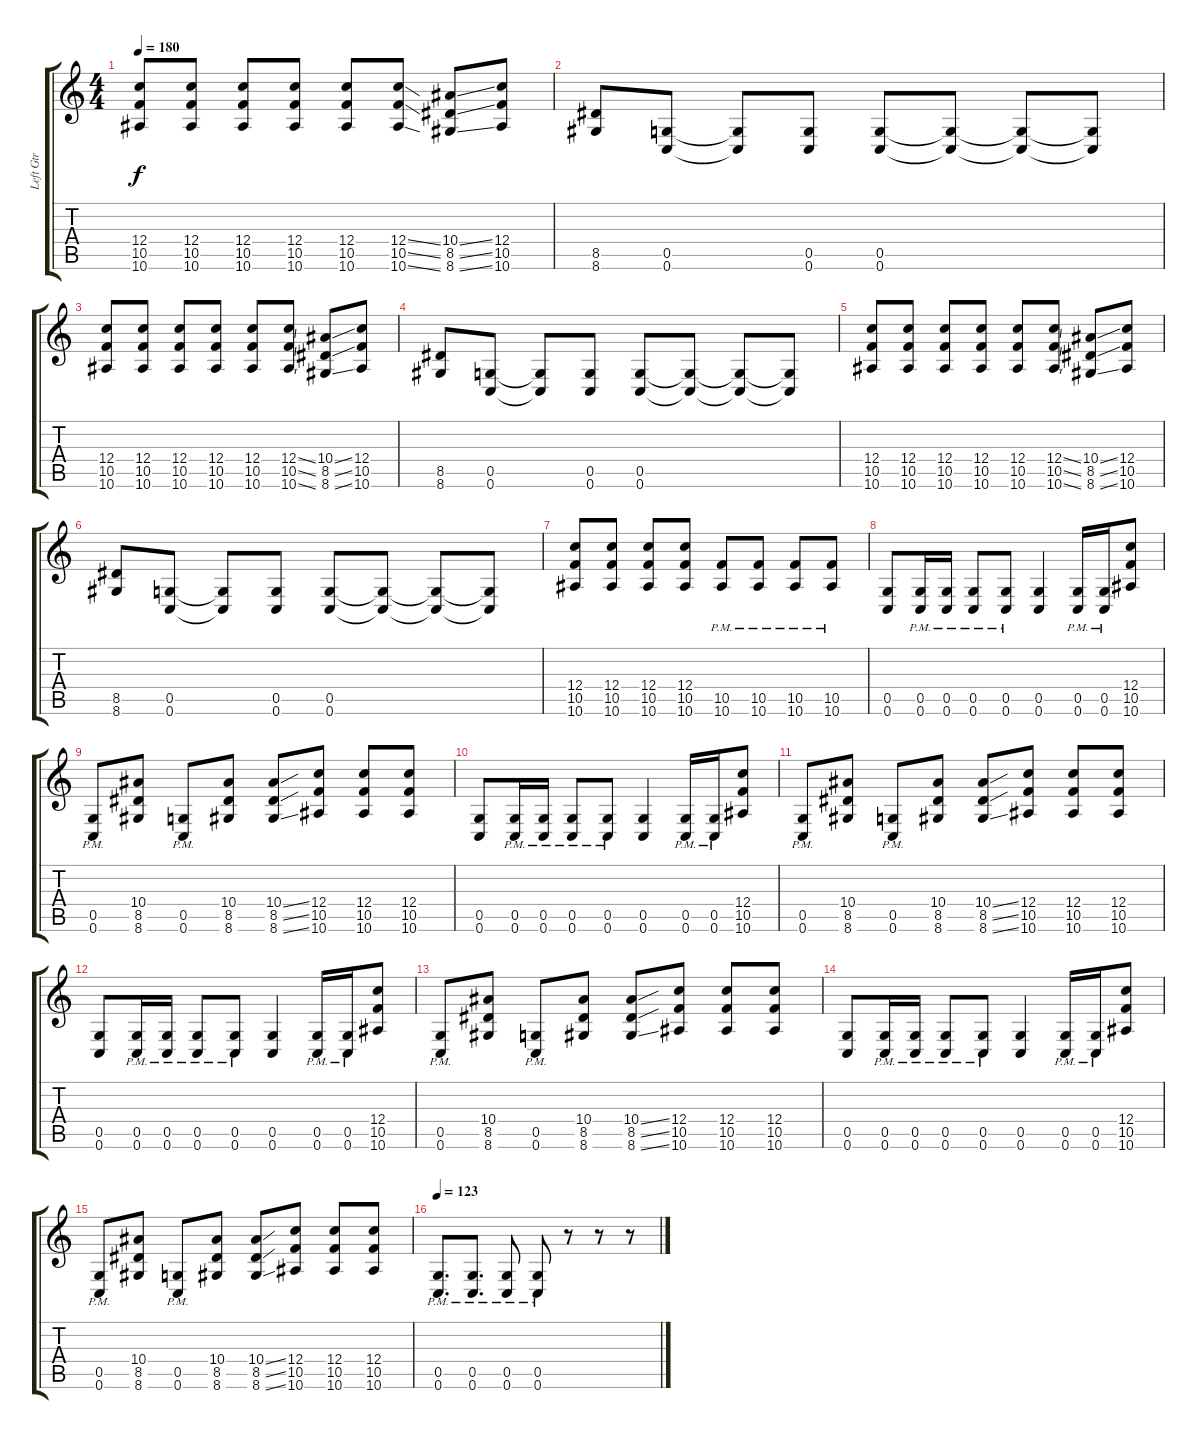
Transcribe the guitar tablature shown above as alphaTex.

\track ("Left Gtr" "Left Gtr") {instrument distortionguitar}
\staff {score tabs}
\tuning (D4 A3 F3 C3 G2 C2) {hide}
\ts (4 4)
\tempo 180
\clef g2
\ks c
(12.4 10.5 10.6).8{dy f} (12.4 10.5 10.6).8 (12.4 10.5 10.6).8 (12.4 10.5 10.6).8 (12.4 10.5 10.6).8 (12.4{ss} 10.5{ss} 10.6{ss}).8 (10.4{ss} 8.5{ss} 8.6{ss}).8 (12.4 10.5 10.6).8 |
(8.5 8.6).8 (0.5 0.6).8 (0.5{t} 0.6{t}).8 (0.5 0.6).8 (0.5 0.6).8 (0.5{t} 0.6{t}).8 (0.5{t} 0.6{t}).8 (0.5{t} 0.6{t}).8 |
(12.4 10.5 10.6).8 (12.4 10.5 10.6).8 (12.4 10.5 10.6).8 (12.4 10.5 10.6).8 (12.4 10.5 10.6).8 (12.4{ss} 10.5{ss} 10.6{ss}).8 (10.4{ss} 8.5{ss} 8.6{ss}).8 (12.4 10.5 10.6).8 |
(8.5 8.6).8 (0.5 0.6).8 (0.5{t} 0.6{t}).8 (0.5 0.6).8 (0.5 0.6).8 (0.5{t} 0.6{t}).8 (0.5{t} 0.6{t}).8 (0.5{t} 0.6{t}).8 |
(12.4 10.5 10.6).8 (12.4 10.5 10.6).8 (12.4 10.5 10.6).8 (12.4 10.5 10.6).8 (12.4 10.5 10.6).8 (12.4{ss} 10.5{ss} 10.6{ss}).8 (10.4{ss} 8.5{ss} 8.6{ss}).8 (12.4 10.5 10.6).8 |
(8.5 8.6).8 (0.5 0.6).8 (0.5{t} 0.6{t}).8 (0.5 0.6).8 (0.5 0.6).8 (0.5{t} 0.6{t}).8 (0.5{t} 0.6{t}).8 (0.5{t} 0.6{t}).8 |
(12.4 10.5 10.6).8 (12.4 10.5 10.6).8 (12.4 10.5 10.6).8 (12.4 10.5 10.6).8 (10.5{pm} 10.6{pm}).8 (10.5{pm} 10.6{pm}).8 (10.5{pm} 10.6{pm}).8 (10.5{pm} 10.6{pm}).8 |
(0.5 0.6).8 (0.5{pm} 0.6{pm}).16 (0.5{pm} 0.6{pm}).16 (0.5{pm} 0.6{pm}).8 (0.5{pm} 0.6{pm}).8 (0.5 0.6).4 (0.5{pm} 0.6{pm}).16 (0.5{pm} 0.6{pm}).16 (12.4 10.5 10.6).8 |
(0.5{pm} 0.6{pm}).8 (10.4 8.5 8.6).8 (0.5{pm} 0.6{pm}).8 (10.4 8.5 8.6).8 (10.4{ss} 8.5{ss} 8.6{ss}).8 (12.4 10.5 10.6).8 (12.4 10.5 10.6).8 (12.4 10.5 10.6).8 |
(0.5 0.6).8 (0.5{pm} 0.6{pm}).16 (0.5{pm} 0.6{pm}).16 (0.5{pm} 0.6{pm}).8 (0.5{pm} 0.6{pm}).8 (0.5 0.6).4 (0.5{pm} 0.6{pm}).16 (0.5{pm} 0.6{pm}).16 (12.4 10.5 10.6).8 |
(0.5{pm} 0.6{pm}).8 (10.4 8.5 8.6).8 (0.5{pm} 0.6{pm}).8 (10.4 8.5 8.6).8 (10.4{ss} 8.5{ss} 8.6{ss}).8 (12.4 10.5 10.6).8 (12.4 10.5 10.6).8 (12.4 10.5 10.6).8 |
(0.5 0.6).8 (0.5{pm} 0.6{pm}).16 (0.5{pm} 0.6{pm}).16 (0.5{pm} 0.6{pm}).8 (0.5{pm} 0.6{pm}).8 (0.5 0.6).4 (0.5{pm} 0.6{pm}).16 (0.5{pm} 0.6{pm}).16 (12.4 10.5 10.6).8 |
(0.5{pm} 0.6{pm}).8 (10.4 8.5 8.6).8 (0.5{pm} 0.6{pm}).8 (10.4 8.5 8.6).8 (10.4{ss} 8.5{ss} 8.6{ss}).8 (12.4 10.5 10.6).8 (12.4 10.5 10.6).8 (12.4 10.5 10.6).8 |
(0.5 0.6).8 (0.5{pm} 0.6{pm}).16 (0.5{pm} 0.6{pm}).16 (0.5{pm} 0.6{pm}).8 (0.5{pm} 0.6{pm}).8 (0.5 0.6).4 (0.5{pm} 0.6{pm}).16 (0.5{pm} 0.6{pm}).16 (12.4 10.5 10.6).8 |
(0.5{pm} 0.6{pm}).8 (10.4 8.5 8.6).8 (0.5{pm} 0.6{pm}).8 (10.4 8.5 8.6).8 (10.4{ss} 8.5{ss} 8.6{ss}).8 (12.4 10.5 10.6).8 (12.4 10.5 10.6).8 (12.4 10.5 10.6).8 |
\tempo 123
(0.5{pm} 0.6{pm}).8{d} (0.5{pm} 0.6{pm}).8{d} (0.5{pm} 0.6{pm}).8 (0.5{pm} 0.6{pm}).8 r.8 r.8 r.8
